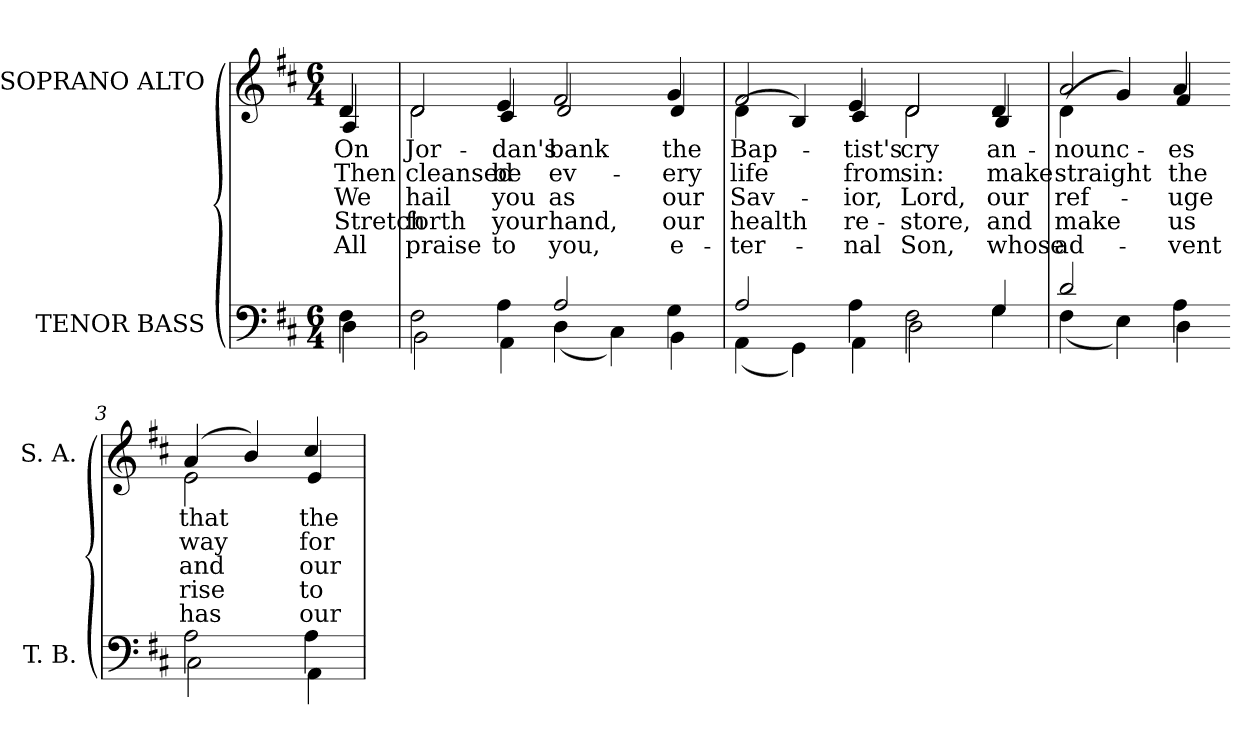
**kern	**kern	**text	**text	**text	**text	**text
*part2	*part1	*part1	*part1	*part1	*part1	*part1
*staff2	*staff1	*staff1	*staff1	*staff1	*staff1	*staff1
*I"TENOR BASS	*I"SOPRANO ALTO	*	*	*	*	*
*I'T. B.	*I'S. A.	*	*	*	*	*
!!LO:PB:g=z
*clefF4	*clefG2	*	*	*	*	*
*k[f#c#]	*k[f#c#]	*	*	*	*	*
*D:	*D:	*	*	*	*	*
*M6/4	*M6/4	*	*	*	*	*
=	=	=	=	=	=	=
*^	*	*	*	*	*	*
!	!	!LO:TX:b:cj:t=1	!	!	!	!	!
!	!	!LO:TX:b:cj:t=2	!	!	!	!	!
!	!	!LO:TX:b:cj:t=3	!	!	!	!	!
!	!	!LO:TX:b:cj:t=4	!	!	!	!	!
!	!	!LO:TX:b:cj:t=5	!	!	!	!	!
!	!	!	!LO:LY:b:color=#000000	!LO:LY:b:color=#000000	!LO:LY:b:color=#000000	!LO:LY:b:color=#000000	!LO:LY:b:color=#000000
*	*	*^	*	*	*	*	*
4F#i\	4Di\	4di/	4Ai/	On	Then	We	Stretch	All
=	=	=	=	=	=	=	=	=
!	!	!	!	!LO:LY:b:color=#000000	!LO:LY:b:color=#000000	!LO:LY:b:color=#000000	!LO:LY:b:color=#000000	!LO:LY:b:color=#000000
2F#i\	2BBi\	2di/	2di\	Jor-	cleansed	hail	forth	praise
!	!	!	!	!LO:LY:b:color=#000000	!LO:LY:b:color=#000000	!LO:LY:b:color=#000000	!LO:LY:b:color=#000000	!LO:LY:b:color=#000000
4Ai\	4AAi\	4ei/	4c#i/	-dan's	be	you	your	to
!	!	!	!	!LO:LY:b:color=#000000	!LO:LY:b:color=#000000	!LO:LY:b:color=#000000	!LO:LY:b:color=#000000	!LO:LY:b:color=#000000
2Ai/	(4Di\	2f#i/	2di/	bank	ev-	as	hand,	you,
.	4C#i\)	.	.	.	.	.	.	.
!	!	!	!	!LO:LY:b:color=#000000	!LO:LY:b:color=#000000	!LO:LY:b:color=#000000	!LO:LY:b:color=#000000	!LO:LY:b:color=#000000
4Gi\	4BBi\	4gi/	4di/	the	-ery	our	our	e-
=1	=1	=1	=1	=1	=1	=1	=1	=1
!	!	!	!	!LO:LY:b:color=#000000	!LO:LY:b:color=#000000	!LO:LY:b:color=#000000	!LO:LY:b:color=#000000	!LO:LY:b:color=#000000
2Ai/	(4AAi\	2f#i/	(4di\	Bap-	life	Sav-	health	-ter-
.	4GGi\)	.	4Bi/)	.	.	.	.	.
!	!	!	!	!LO:LY:b:color=#000000	!LO:LY:b:color=#000000	!LO:LY:b:color=#000000	!LO:LY:b:color=#000000	!LO:LY:b:color=#000000
4Ai\	4AAi\	4ei/	4c#i/	-tist's	from	-ior,	re-	-nal
!	!	!	!	!LO:LY:b:color=#000000	!LO:LY:b:color=#000000	!LO:LY:b:color=#000000	!LO:LY:b:color=#000000	!LO:LY:b:color=#000000
2F#i\	2Di\	2di/	2di\	cry	sin:	Lord,	-store,	Son,
!	!	!	!	!LO:LY:b:color=#000000	!LO:LY:b:color=#000000	!LO:LY:b:color=#000000	!LO:LY:b:color=#000000	!LO:LY:b:color=#000000
4Gi/	4Gi\	4di/	4Bi/	an-	make	our	and	whose
!!LO:LB:g=z	!!
=2	=2	=2	=2	=2	=2	=2	=2	=2
!	!	!	!	!LO:LY:b:color=#000000	!LO:LY:b:color=#000000	!LO:LY:b:color=#000000	!LO:LY:b:color=#000000	!LO:LY:b:color=#000000
2di/	(4F#i\	2ai/	(4di\	-nounc-	straight	ref-	make	ad-
.	4Ei\)	.	4gi/)	.	.	.	.	.
!	!	!	!	!LO:LY:b:color=#000000	!LO:LY:b:color=#000000	!LO:LY:b:color=#000000	!LO:LY:b:color=#000000	!LO:LY:b:color=#000000
4Ai\	4Di\	4ai/	4f#i/	-es	the	-uge	us	-vent
=3-	=3-	=3-	=3-	=3-	=3-	=3-	=3-	=3-
!	!	!	!	!LO:LY:b:color=#000000	!LO:LY:b:color=#000000	!LO:LY:b:color=#000000	!LO:LY:b:color=#000000	!LO:LY:b:color=#000000
2Ai\	2C#i\	(4ai/	2ei\	that	way	and	rise	has
.	.	4bi/)	.	.	.	.	.	.
!	!	!	!	!LO:LY:b:color=#000000	!LO:LY:b:color=#000000	!LO:LY:b:color=#000000	!LO:LY:b:color=#000000	!LO:LY:b:color=#000000
4Ai\	4AAi\	4cc#i/	4ei/	the	for	our	to	our
*v	*v	*	*	*	*	*	*	*
*	*v	*v	*	*	*	*	*
=	=	=	=	=	=	=
*-	*-	*-	*-	*-	*-	*-
